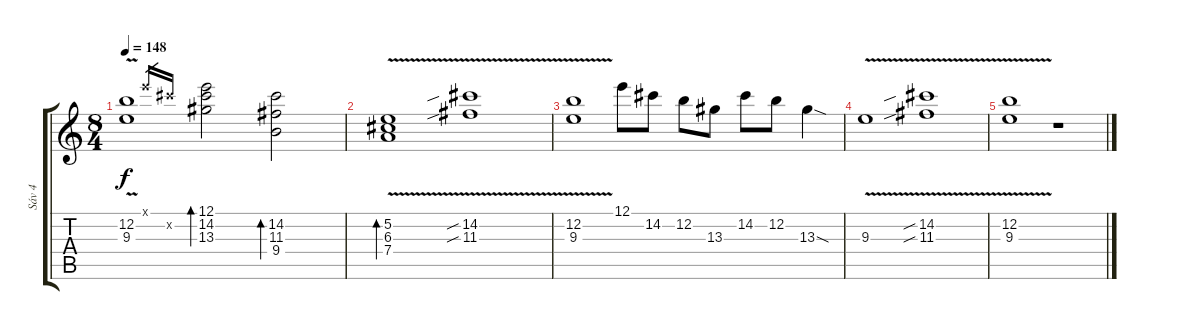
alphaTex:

\track ("Sáv 4" "Sáv 4") {instrument electricguitarjazz}
\staff {score tabs}
\tuning (E4 B3 G3 D3 A2 E2) {hide}
\ts (8 4)
\tempo 148
\clef g2
\ks c
(12.2 9.3{v}).1{dy f} 12.1{x}.16{gr} 14.2{x}.16{gr} (12.1 14.2 13.3).2{bd 480} (14.2 11.3 9.4).2{bd 480} |
(5.2 6.3 7.4{v}).1{bd 480} (14.2{v sib} 11.3{sib}).1 |
(12.2 9.3{v}).1 12.1.8 14.2.8 12.2.8 13.3.8 14.2.8 12.2.8 13.3{sod}.4 |
9.3{v}.1 (14.2{sib} 11.3{v sib}).1 |
(12.2 9.3{v}).1 r.1
